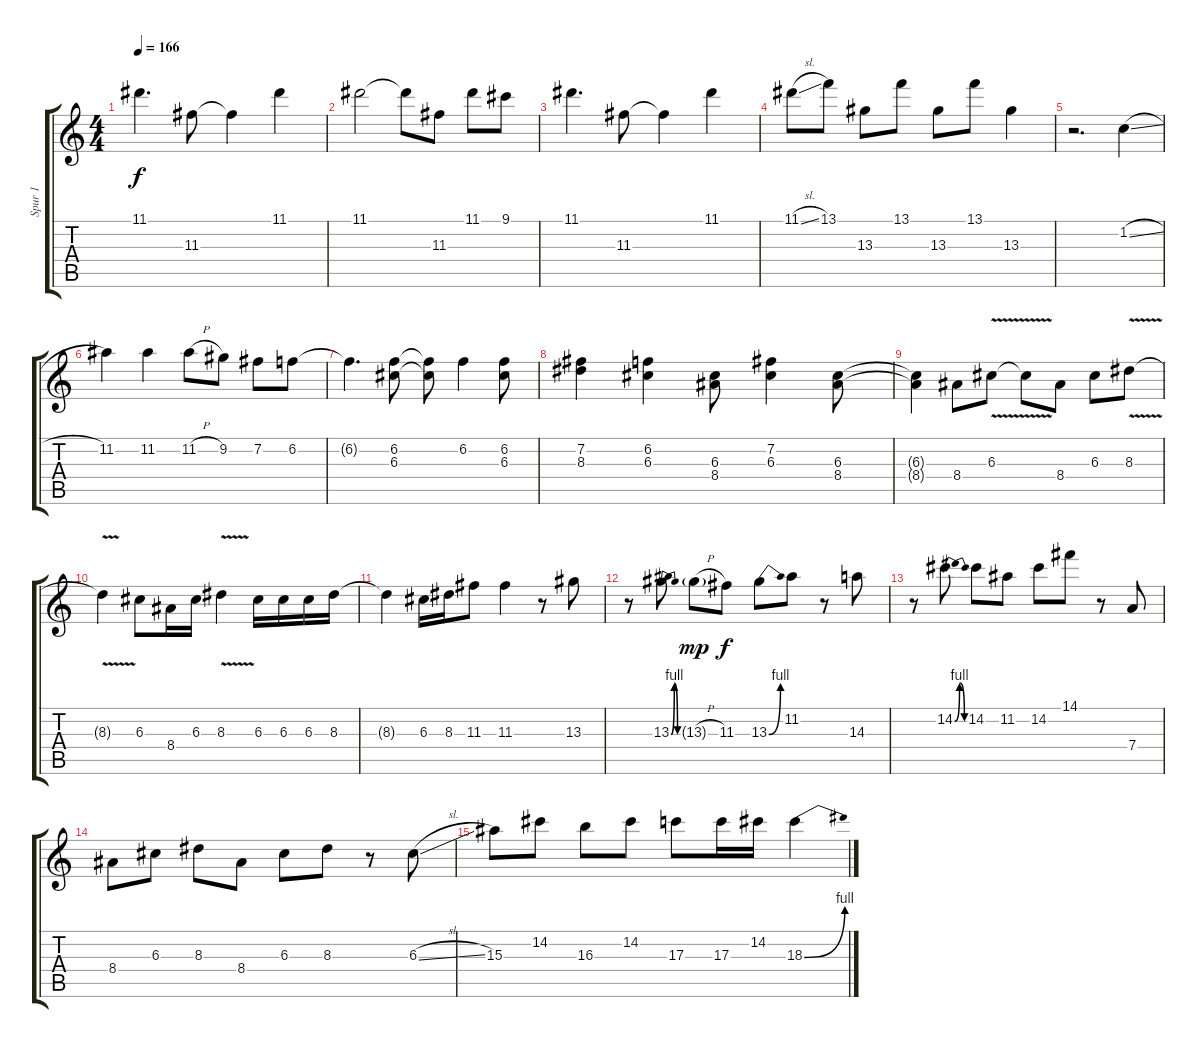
\track ("Spur 1" "Spur 1") {instrument distortionguitar}
\staff {score tabs}
\tuning (E4 B3 G3 D3 A2 E2) {hide}
\ts (4 4)
\tempo 166
\clef g2
\ks c
11.1.4{d dy f} 11.3.8 11.3{t}.4 11.1.4 |
11.1.2 11.1{t}.8 11.3.8 11.1.8 9.1.8 |
11.1.4{d} 11.3.8 11.3{t}.4 11.1.4 |
11.1{sl}.8 13.1.8 13.3.8 13.1.8 13.3.8 13.1.8 13.3.4 |
r.2{d} 1.2{sl}.4 |
11.2.4 11.2.4 11.2{h}.8 9.2.8 7.2.8 6.2.8 |
6.2{t}.4{d} (6.2 6.3).8 (6.2{t} 6.3{t}).8 6.2.4 (6.2 6.3).8 |
(7.2 8.3).4 (6.2 6.3).4 (6.3 8.4).8 (7.2 6.3).4 (6.3 8.4).8 |
(6.3{t} 8.4{t}).4 8.4.8 6.3{v}.8 6.3{t}.8 8.4.8 6.3.8 8.3{v}.8 |
8.3{t}.4 6.3.8 8.4.16 6.3.16 8.3{v}.4 6.3.16 6.3.16 6.3.16 8.3.16 |
8.3{t}.4 6.3.16 8.3.16 11.3.8 11.3.4 r.8 13.3.8 |
r.8 13.3{be (bendrelease 0 0 25 4 25 4 60 0)}.8 13.3{h g}.8{dy mp} 11.3.8{dy f} 13.3{be (bend 0 0 60 4)}.8 11.2.8 r.8 14.3.8 |
r.8 14.2{be (bendrelease 0 0 25 4 25 4 60 0)}.8 14.2.8 11.2.8 14.2.8 14.1.8 r.8 7.4.8 |
8.4.8 6.3.8 8.3.8 8.4.8 6.3.8 8.3.8 r.8 6.3{sl}.8 |
15.3.8 14.2.8 16.3.8 14.2.8 17.3.8 17.3.16 14.2.16 18.3{be (bend 0 0 60 4)}.4
